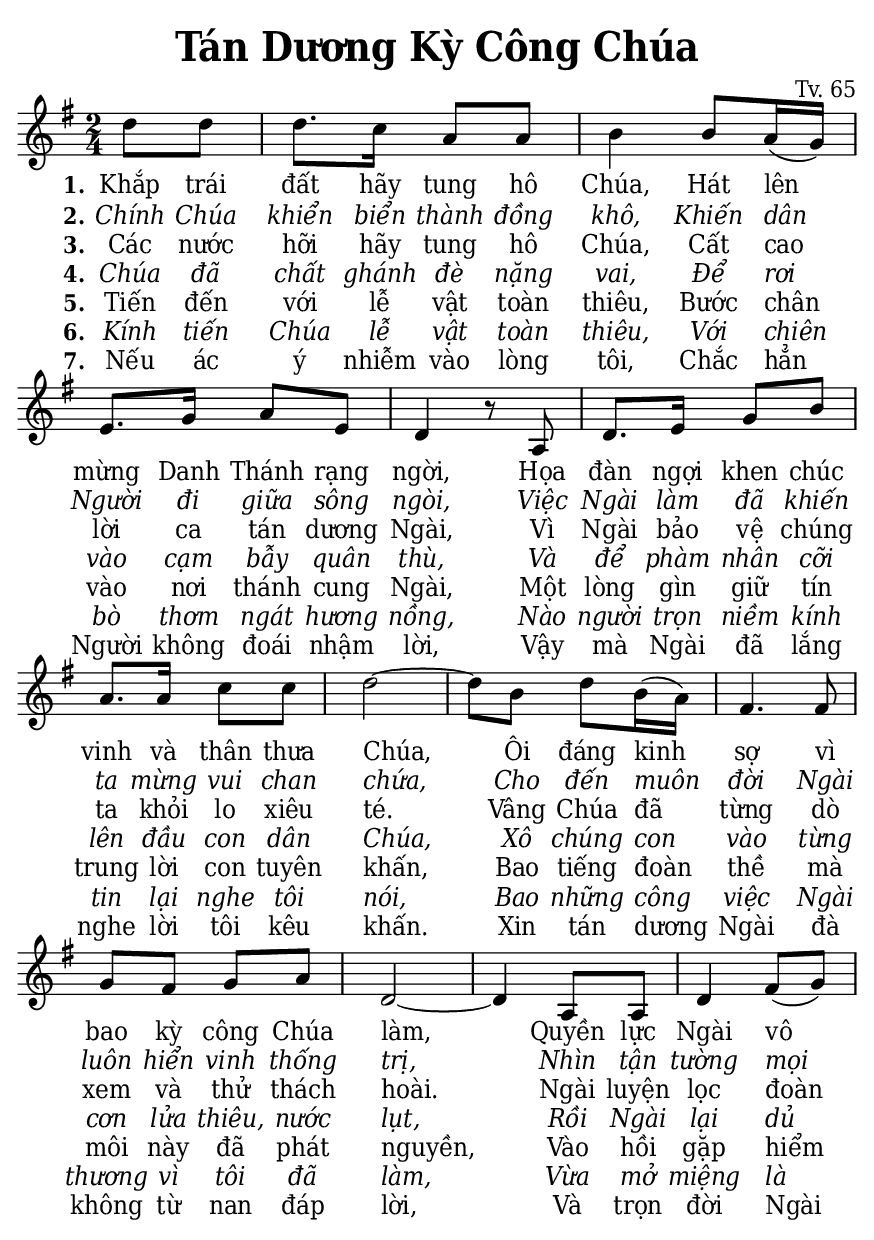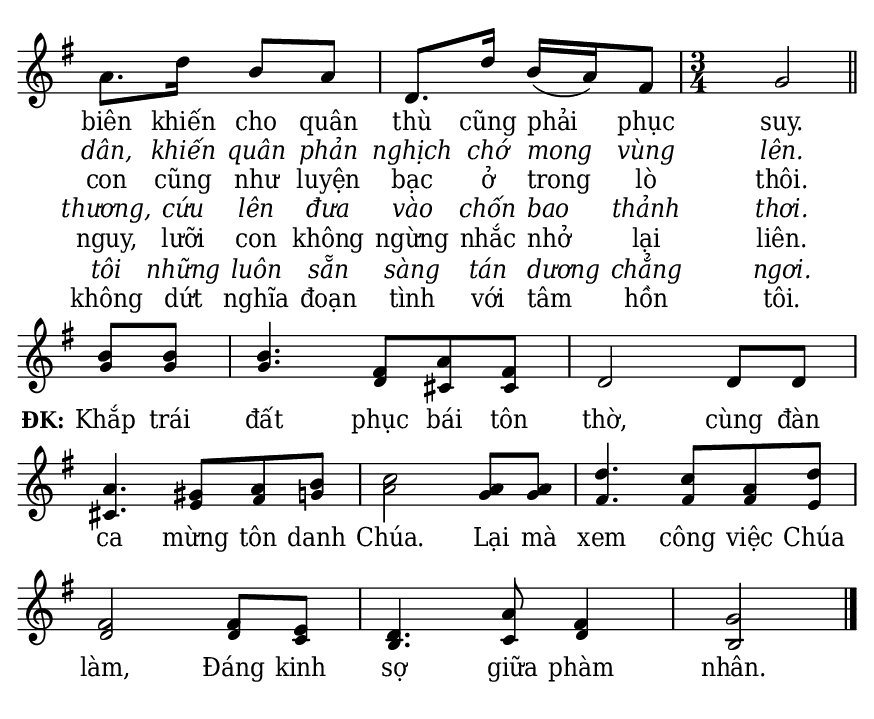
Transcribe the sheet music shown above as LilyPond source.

% Cài đặt chung\
\version "2.22.1"
\include "english.ly"

\header {
  title = \markup { \fontsize #1 "Tán Dương Kỳ Công Chúa" }
  composer = "Tv. 65"
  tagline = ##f
}

% Nhạc phiên khúc
nhacPhienKhucSop = \relative c'' {
  \autoPageBreaksOff
  \partial 4 d8 d |
  d8. c16 a8 a |
  b4 b8 a16 (g) |
  e8. g16 a8 e |
  d4 r8 a |
  d8. e16 g8 b |
  a8. a16 c8 c |
  d2 ~ |
  d8 b d b16 (a) |
  fs4. fs8 |
  g8 fs g a |
  d,2 ~ |
  d4 a8 a |
  d4 fs8 (g) |
  
  \pageBreak
  
  a8. d16 b8 a |
  d,8. d'16 b (a) fs8 |
  
  \time 3/4
  g2 \bar "||" \break
  
  b8 b |
  b4. fs8 a fs |
  d2 d8 d |
  a'4. gs8 a b |
  c2 a8 a |
  d4. c8 a d |
  fs,2 fs8 e |
  d4. a'8 fs4 |
  g2 \bar "|."
}

nhacPhienKhucAlto = \relative c'' {
  r4 |
  R2*15
  
  \time 3/4
  r2
  g8 g |
  g4. d8 cs cs |
  d2 d8 d |
  cs4. e8 fs g |
  a2 g8 g |
  fs4. fs8 fs e |
  d2 d8 c |
  b4. c8 d4 |
  b2
}

% Lời phiên khúc
loiPhienKhucSop = \lyrics {
  <<
    {
      \set stanza = "1."
      Khắp trái đất hãy tung hô Chúa,
      Hát lên mừng Danh Thánh rạng ngời,
      Họa đàn ngợi khen chúc vinh
      và thân thưa Chúa,
      Ôi đáng kinh sợ vì bao kỳ công Chúa làm,
      Quyền lực Ngài vô biên
      khiến cho quân thù cũng phải phục suy.
    }
    \new Lyrics {
	    \set associatedVoice = "beSop"
	    \set stanza = "2."
      \override Lyrics.LyricText.font-shape = #'italic
	    Chính Chúa khiển biển thành đồng khô,
	    Khiến dân Người đi giữa sông ngòi,
	    Việc Ngài làm đã khiến ta mừng vui chan chứa,
	    Cho đến muôn đời Ngài luôn hiển vinh thống trị,
	    Nhìn tận tường mọi dân,
	    khiến quân phản nghịch chớ mong vùng lên.
    }
    \new Lyrics {
	    \set associatedVoice = "beSop"
	    \set stanza = "3."
	    Các nước hỡi hãy tung hô Chúa,
	    Cất cao lời ca tán dương Ngài,
	    Vì Ngài bảo vệ chúng ta khỏi lo xiêu té.
	    Vâng Chúa đã từng dò xem và thử thách hoài.
	    Ngài luyện lọc đoàn con
	    cũng như luyện bạc ở trong lò thôi.
    }
    \new Lyrics {
	    \set associatedVoice = "beSop"
	    \set stanza = "4."
      \override Lyrics.LyricText.font-shape = #'italic
	    Chúa đã chất ghánh đè nặng vai,
	    Để rơi vào cạm bẫy quân thù,
	    Và để phàm nhân cỡi lên đầu con dân Chúa,
	    Xô chúng con vào từng cơn lửa thiêu, nước lụt,
	    Rồi Ngài lại dủ thương,
	    cứu lên đưa vào chốn bao thảnh thơi.
    }
    \new Lyrics {
	    \set associatedVoice = "beSop"
	    \set stanza = "5."
	    Tiến đến với lễ vật toàn thiêu,
	    Bước chân vào nơi thánh cung Ngài,
	    Một lòng gìn giữ tín trung lời con tuyên khấn,
	    Bao tiếng đoàn thề mà môi này đã phát nguyền,
	    Vào hồi gặp hiểm nguy,
	    lưỡi con không ngừng nhắc nhở lại liên.
    }
    \new Lyrics {
	    \set associatedVoice = "beSop"
	    \set stanza = "6."
      \override Lyrics.LyricText.font-shape = #'italic
	    Kính tiến Chúa lễ vật toàn thiêu,
	    Với chiên bò thơm ngát hương nồng,
	    Nào người trọn niềm kính tin lại nghe tôi nói,
	    Bao những công việc Ngài thương vì tôi đã làm,
	    Vừa mở miệng là tôi
	    những luôn sẵn sàng tán dương chẳng ngơi.
    }
    \new Lyrics {
	    \set associatedVoice = "beSop"
	    \set stanza = "7."
	    Nếu ác ý nhiễm vào lòng tôi,
	    Chắc hẳn Người không đoái nhậm lời,
	    Vậy mà Ngài đã lắng nghe lời tôi kêu khấn.
	    Xin tán dương Ngài đà không từ nan đáp lời,
	    Và trọn đời
	    Ngài không dứt nghĩa đoạn tình với tâm hồn tôi.
    }
  >>
  \set stanza = "ĐK:"
  Khắp trái đất phục bái tôn thờ,
  cùng đàn ca mừng tôn danh Chúa.
  Lại mà xem công việc Chúa làm,
  Đáng kinh sợ giữa phàm nhân.
}

% Dàn trang
\paper {
  #(set-paper-size "a5")
  top-margin = 3\mm
  bottom-margin = 3\mm
  left-margin = 3\mm
  right-margin = 3\mm
  indent = #0
  #(define fonts
	 (make-pango-font-tree "Deja Vu Serif Condensed"
	 		       "Deja Vu Serif Condensed"
			       "Deja Vu Serif Condensed"
			       (/ 20 20)))
  print-page-number = ##f
  %system-system-spacing = #'((basic-distance . 0.1)(padding . 3))
  ragged-bottom = ##t
  page-count = 2
}

TongNhip = {
  \key g \major \time 2/4
  \set Timing.beamExceptions = #'()
  \set Timing.baseMoment = #(ly:make-moment 1/4)
}

% Đổi kích thước nốt cho bè phụ
notBePhu =
#(define-music-function (font-size music) (number? ly:music?)
   (for-some-music
     (lambda (m)
       (if (music-is-of-type? m 'rhythmic-event)
           (begin
             (set! (ly:music-property m 'tweaks)
                   (cons `(font-size . ,font-size)
                         (ly:music-property m 'tweaks)))
             #t)
           #f))
     music)
   music)

\score {
  \new ChoirStaff <<
    \new Staff \with {
        \consists "Merge_rests_engraver"
        printPartCombineTexts = ##f
      }
      <<
      \new Voice \TongNhip \partCombine 
        \nhacPhienKhucSop
        \notBePhu -1 { \nhacPhienKhucAlto }
      \new NullVoice = beSop \nhacPhienKhucSop
      \new Lyrics \lyricsto beSop \loiPhienKhucSop
      >>
  >>
  \layout {
    \override Lyrics.LyricSpace.minimum-distance = #1
    \override Score.BarNumber.break-visibility = ##(#f #f #f)
    \override Score.SpacingSpanner.uniform-stretching = ##t
  } 
}
